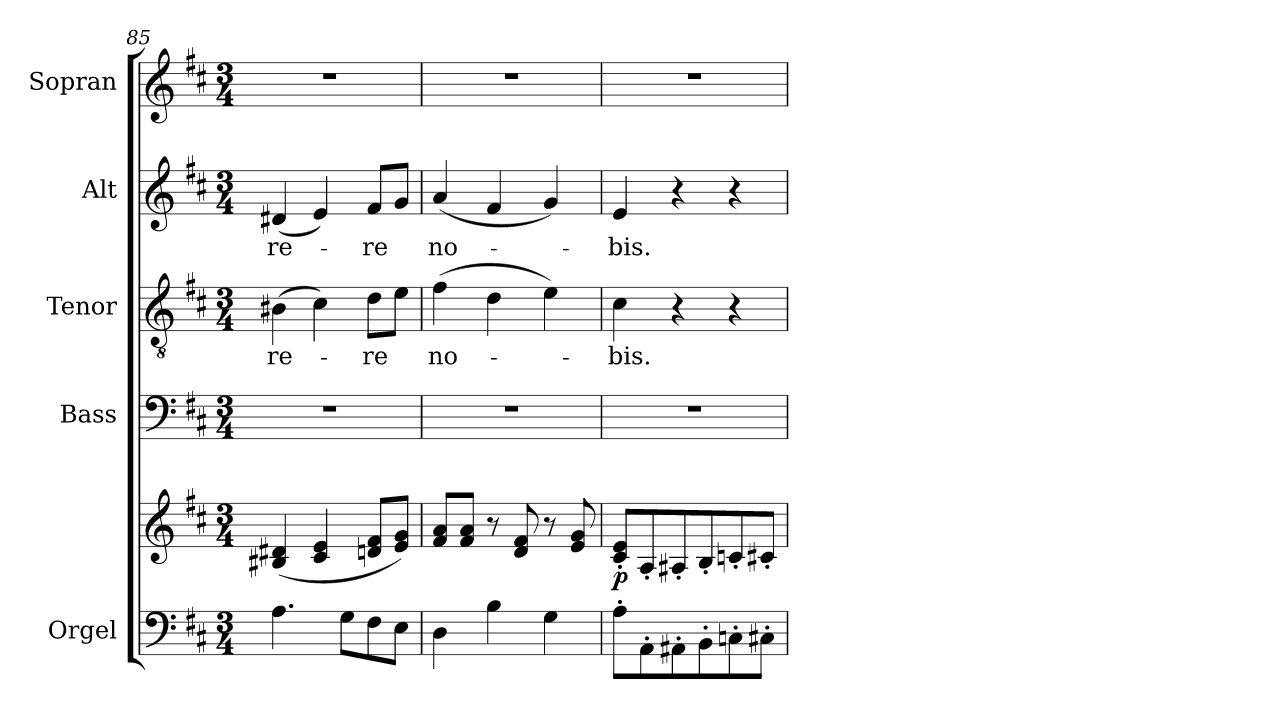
**kern	**kern	**dynam	**kern	**kern	**text	**kern	**text	**kern
*part5	*part5	*part5	*part4	*part3	*part3	*part2	*part2	*part1
*staff6	*staff5	*staff5/6	*staff4	*staff3	*staff3	*staff2	*staff2	*staff1
*I"Orgel	*	*	*I"Bass	*I"Tenor	*	*I"Alt	*	*I"Sopran
*I'Org.	*	*	*I'B.	*I'T.	*	*I'A.	*	*I'S.
*clefF4	*clefG2	*	*clefF4	*clefGv2	*	*clefG2	*	*clefG2
*k[f#c#]	*k[f#c#]	*	*k[f#c#]	*k[f#c#]	*	*k[f#c#]	*	*k[f#c#]
*D:	*D:	*	*D:	*D:	*	*D:	*	*D:
*M3/4	*M3/4	*	*M3/4	*M3/4	*	*M3/4	*	*M3/4
=85	=85	=85	=85	=85	=85	=85	=85	=85
!	!	!	!	!	!LO:LY:b	!	!LO:LY:b	!
4.A\	(<4B#X/ 4d#X/	.	2.r	(>4B#X\	-re-	(<4d#X/	-re-	2.r
.	4c#/ 4e/	.	.	4c#\)	.	4e/)	.	.
8G\L	.	.	.	.	.	.	.	.
!	!	!	!	!	!LO:LY:b	!	!LO:LY:b	!
8F#\	8dn/ 8f#/L	.	.	8d\L	-re	8f#/L	-re	.
8E\J	8e/ 8g/J)	.	.	8e\J	.	8g/J	.	.
=86	=86	=86	=86	=86	=86	=86	=86	=86
!	!	!	!	!	!LO:LY:b	!	!LO:LY:b	!
4D\	8f#/ 8a/L	.	2.r	(>4f#\	no-	(<4a/	no-	2.r
.	8f#/ 8a/J	.	.	.	.	.	.	.
4B\	8r	.	.	4d\	.	4f#/	.	.
.	8d/ 8f#/	.	.	.	.	.	.	.
4G\	8r	.	.	4e\)	.	4g/)	.	.
.	8e/ 8g/	.	.	.	.	.	.	.
=87	=87	=87	=87	=87	=87	=87	=87	=87
!	!	!LO:DY:b	!	!	!LO:LY:b	!	!LO:LY:b	!
8A'>\L	8c#/'< 8e/'<L	p	2.r	4c#\	-bis.	4e/	-bis.	2.r
8AA'>\	8A'</	.	.	.	.	.	.	.
8AA#X'>\	8A#X'</	.	.	4r	.	4r	.	.
8BB'>\	8B'</	.	.	.	.	.	.	.
8Cn'>\	8cn'</	.	.	4r	.	4r	.	.
8C#X'>\J	8c#X'</J	.	.	.	.	.	.	.
=	=	=	=	=	=	=	=	=
*-	*-	*-	*-	*-	*-	*-	*-	*-
